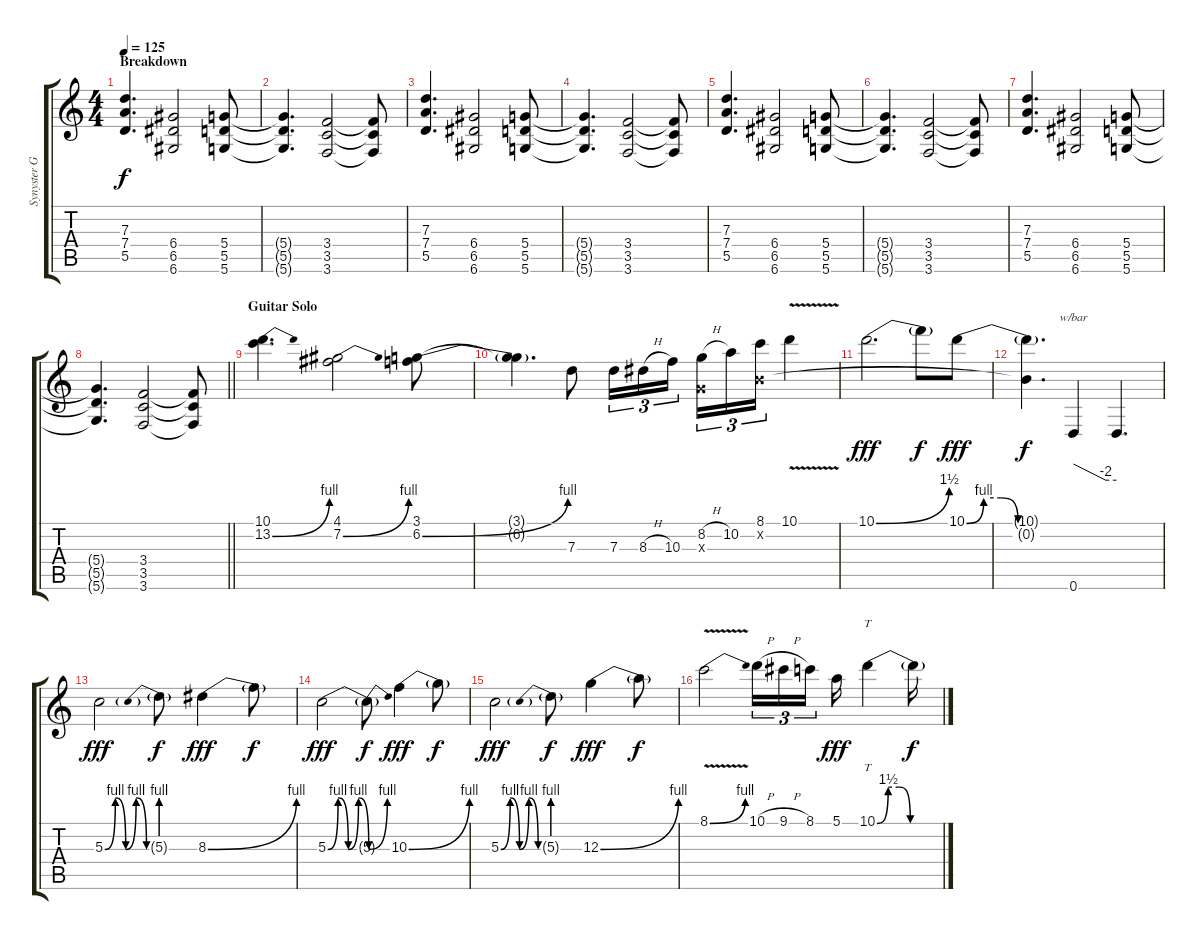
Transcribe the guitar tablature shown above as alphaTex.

\track ("Synyster Gates" "Synyster G") {instrument distortionguitar}
\staff {score tabs}
\tuning (E4 B3 G3 D3 A2 D2) {hide}
\ts (4 4)
\section ("" "Breakdown")
\tempo 125
\clef g2
\ks c
(7.3 7.4 5.5).4{d dy f instrument overdrivenguitar} (6.4 6.5 6.6).2 (5.4 5.5 5.6).8 |
(5.4{t} 5.5{t} 5.6{t}).4{d} (3.4 3.5 3.6).2 (3.4{t} 3.5{t} 3.6{t}).8 |
(7.3 7.4 5.5).4{d} (6.4 6.5 6.6).2 (5.4 5.5 5.6).8 |
(5.4{t} 5.5{t} 5.6{t}).4{d} (3.4 3.5 3.6).2 (3.4{t} 3.5{t} 3.6{t}).8 |
(7.3 7.4 5.5).4{d} (6.4 6.5 6.6).2 (5.4 5.5 5.6).8 |
(5.4{t} 5.5{t} 5.6{t}).4{d} (3.4 3.5 3.6).2 (3.4{t} 3.5{t} 3.6{t}).8 |
(7.3 7.4 5.5).4{d} (6.4 6.5 6.6).2 (5.4 5.5 5.6).8 |
\barLineRight lightlight
(5.4{t} 5.5{t} 5.6{t}).4{d} (3.4 3.5 3.6).2 (3.4{t} 3.5{t} 3.6{t}).8 |
\section ("" "Guitar Solo")
(10.1 13.2{be (bend 0 0 60 4)}).4{d volume 16} (4.1 7.2{be (bend 0 0 60 4)}).2 (3.1 6.2{be (bend 0 0 60 4)}).8 |
(3.1{t} 6.2{t}).4{d} 7.3.8 7.3.16{tu (3 2)} 8.3{h}.16{tu (3 2)} 10.3.16{tu (3 2) beam splitsecondary} (8.2{h} 0.3{x}).16{tu (3 2)} 10.2.16{tu (3 2)} (8.1 0.2{x}).16{tu (3 2)} 10.1{v}.4 |
10.1{be (bend 0 0 60 6)}.2{d dy fff} 10.1{t}.8{dy f} 10.1{be (custom 0 0 10 4 20 4 30 0 60 0)}.8{dy fff} |
(10.1{t} 0.2{t}).4{d dy f} 0.6.4{tbe (custom default 0 0 45 -8 60 -8)} 0.6{t}.4{d} |
5.3{be (custom 0 0 15 4 30 0 45 4 60 0)}.2{dy fff} 5.3{be (prebend 0 4 60 4) g}.8{dy f} 8.3{be (bend 0 0 60 4)}.4{dy fff} 8.3{t}.8{dy f} |
5.3{be (custom 0 0 15 4 30 0 45 4 60 0)}.2{dy fff} 5.3{be (bend 0 0 60 4) t}.8{dy f} 10.3{be (bend 0 0 60 4)}.4{dy fff} 10.3{t}.8{dy f} |
5.3{be (custom 0 0 15 4 30 0 45 4 60 0)}.2{dy fff} 5.3{be (prebend 0 4 60 4) g}.8{dy f} 12.3{be (bend 0 0 60 4)}.4{dy fff} 12.3{t}.8{dy f} |
8.1{be (bend 0 0 60 4) v}.2 10.1{h}.16{tu (3 2)} 9.1{h}.16{tu (3 2)} 8.1.16{tu (3 2) beam splitsecondary} 5.1.16{dy fff} 10.1{be (custom 0 0 10 6 20 6 30 0 60 0)}.4{tt} 10.1{t}.16{dy f}
